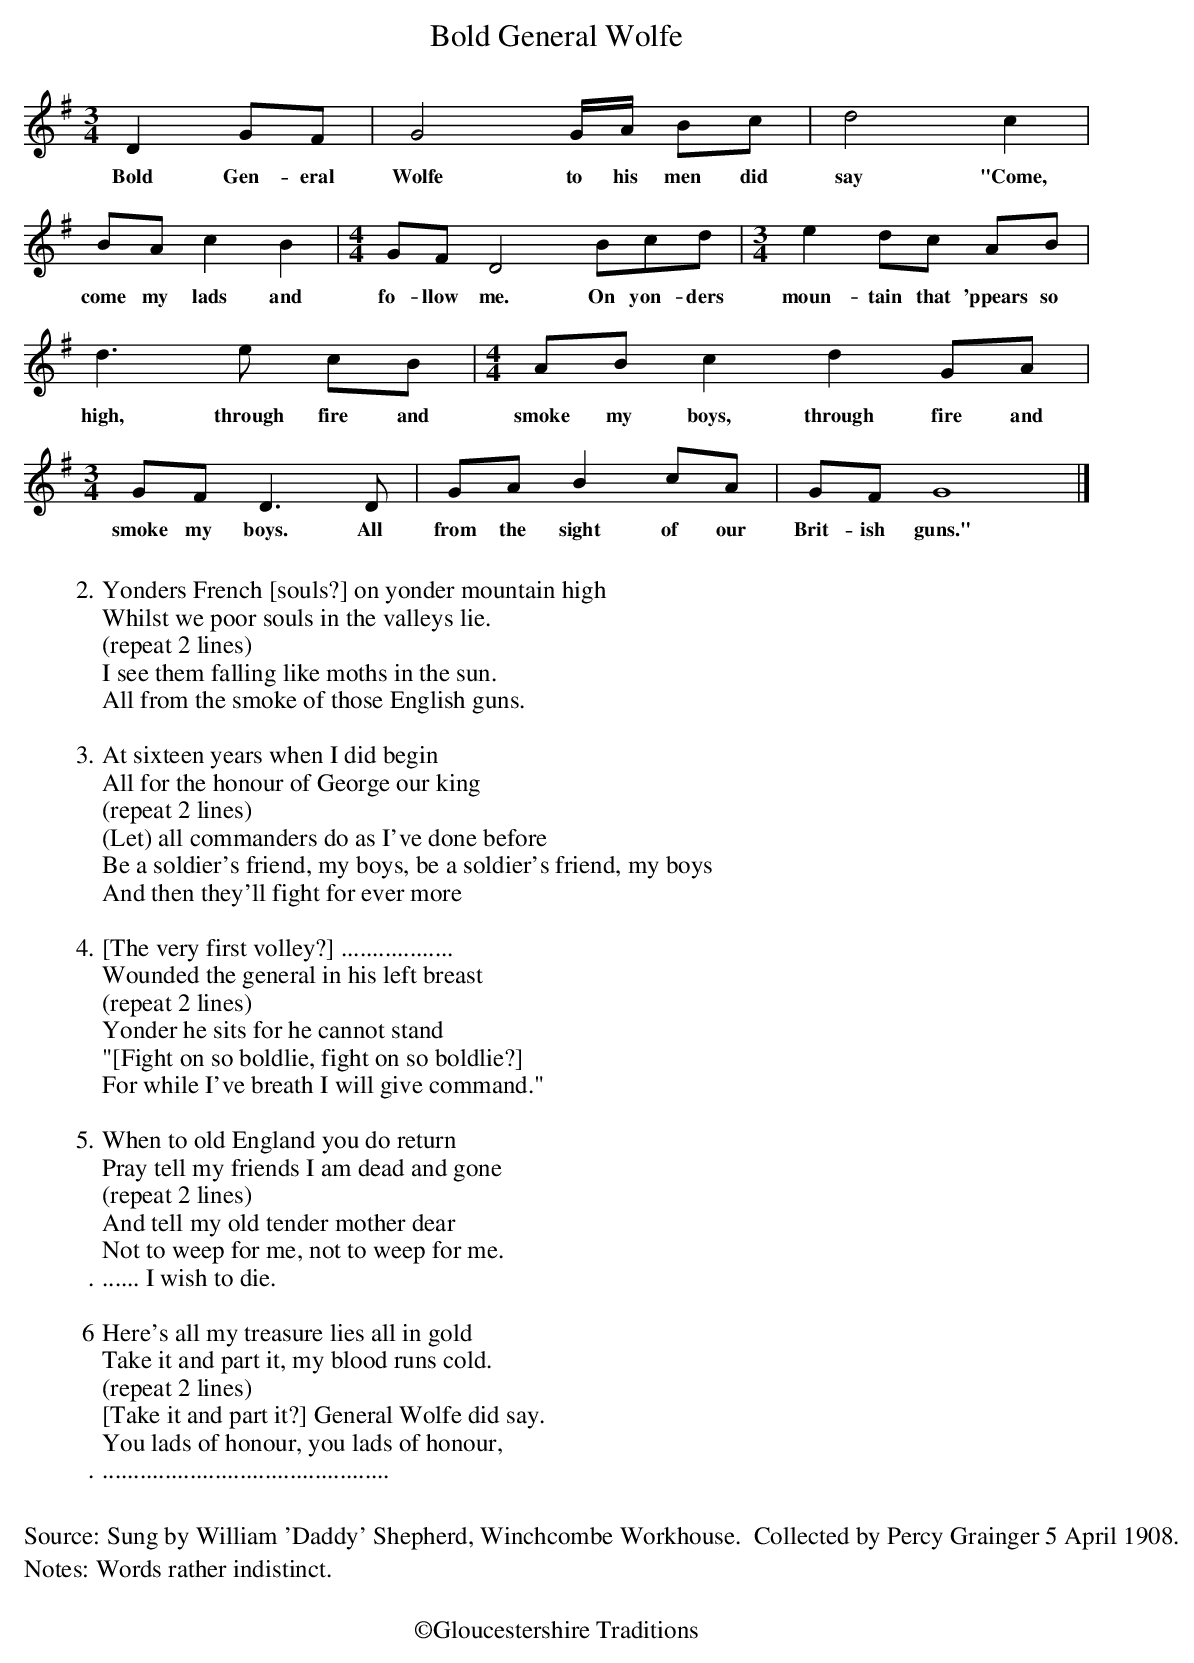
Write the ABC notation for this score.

X:1
T: Bold General Wolfe
M: 3/4
L: 1/4
K: G
DG/F/|G2 G/4A/4 B/c/|d2c|
w: Bold Gen-eral Wolfe to his men did say "Come,
B/A/ cB|[M:4/4]G/F/D2B/c/d/|[M:3/4]ed/c/ A/B/|
w:come my lads and fo-llow me.  On yon-ders moun-tain that 'ppears so
d> e2/ c/B/ | [M:4/4]A/B/cdG/A/ |
w:high, through fire and smoke my boys, through fire and
[M:3/4]G/F/D>D|G/A/B c/A/|G/F/G4|]
w:smoke my boys.  All from the sight of our Brit-ish guns."
W:
W:2.  Yonders French [souls?] on yonder mountain high
W:Whilst we poor souls in the valleys lie.
W:(repeat 2 lines)
W:I see them falling like moths in the sun.
W:All from the smoke of those English guns.
W:
W:3.  At sixteen years when I did begin
W:All for the honour of George our king
W:(repeat 2 lines)
W:(Let) all commanders do as I've done before
W:Be a soldier's friend, my boys, be a soldier's friend, my boys
W:And then they'll fight for ever more
W:
W:4. [The very first volley?] ..................
W:Wounded the general in his left breast
W:(repeat 2 lines)
W:Yonder he sits for he cannot stand
W:"[Fight on so boldlie, fight on so boldlie?]
W:For while I've breath I will give command."
W:
W:5.  When to old England you do return
W:Pray tell my friends I am dead and gone
W:(repeat 2 lines)
W:And tell my old tender mother dear
W:Not to weep for me, not to weep for me.
W:....... I wish to die.
W:
W:6 Here's all my treasure lies all in gold
W:Take it and part it, my blood runs cold.
W:(repeat 2 lines)
W:[Take it and part it?] General Wolfe did say.
W:You lads of honour, you lads of honour,
W:...............................................
